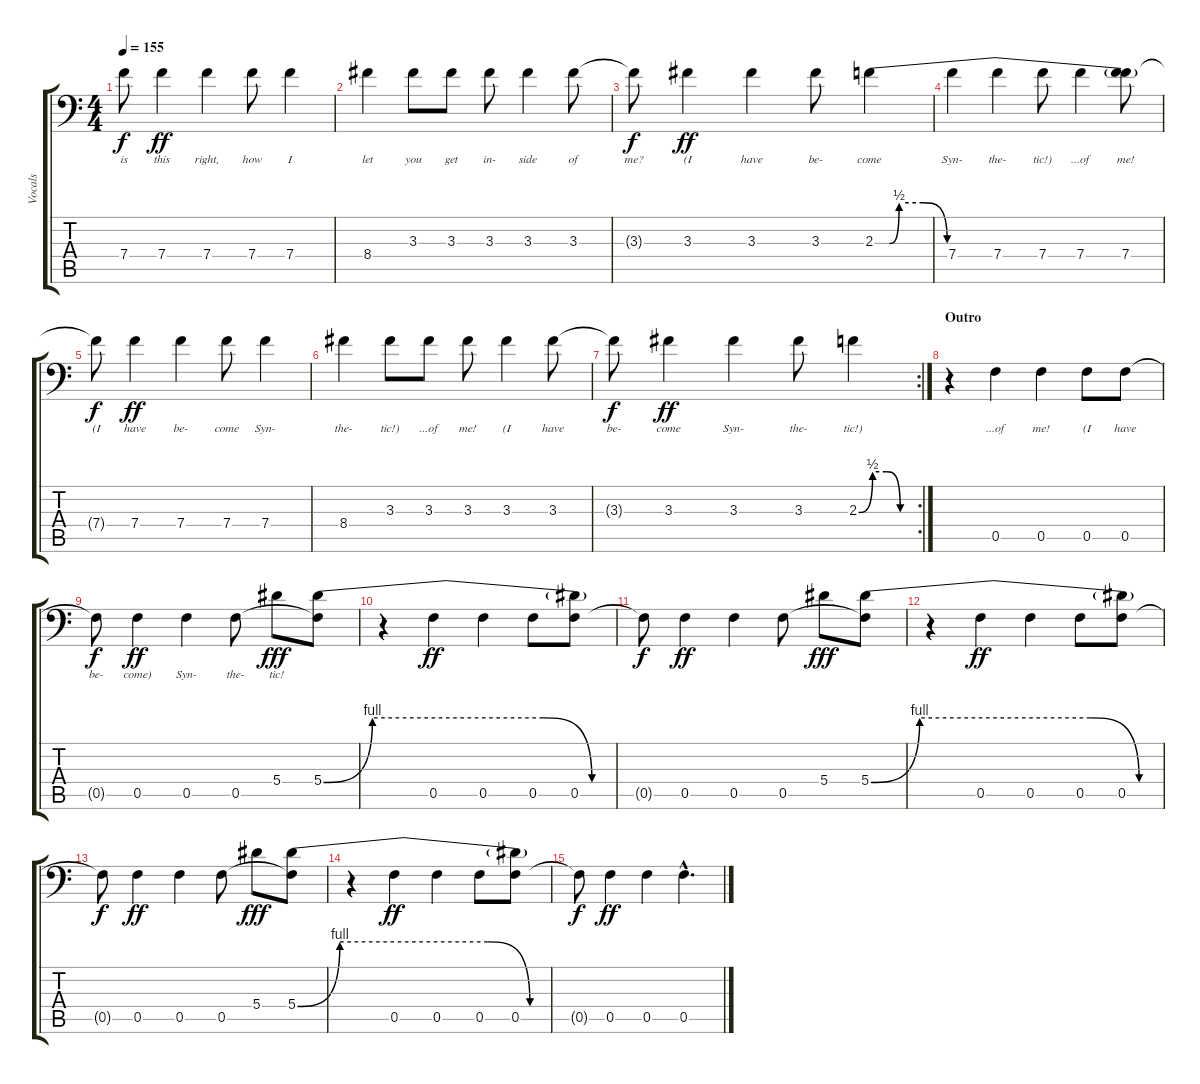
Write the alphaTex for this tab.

\track ("Vocals" "Vocals") {instrument acousticguitarnylon}
\staff {score tabs}
\tuning (C4 G3 Eb3 Bb2 F2 Bb1) {hide}
\ts (4 4)
\tempo 155
\clef f4
\ks c
7.4{t}.8{lyrics (0 "is") lyrics (1 "") lyrics (2 "") lyrics (3 "") lyrics (4 "") dy f} 7.4.4{lyrics (0 "this") lyrics (1 "") lyrics (2 "") lyrics (3 "") lyrics (4 "") dy ff} 7.4.4{lyrics (0 "right,") lyrics (1 "") lyrics (2 "") lyrics (3 "") lyrics (4 "")} 7.4.8{lyrics (0 "how") lyrics (1 "") lyrics (2 "") lyrics (3 "") lyrics (4 "")} 7.4.4{lyrics (0 "I") lyrics (1 "") lyrics (2 "") lyrics (3 "") lyrics (4 "")} |
8.4.4{lyrics (0 "let") lyrics (1 "") lyrics (2 "") lyrics (3 "") lyrics (4 "")} 3.3.8{lyrics (0 "you") lyrics (1 "") lyrics (2 "") lyrics (3 "") lyrics (4 "")} 3.3.8{lyrics (0 "get") lyrics (1 "") lyrics (2 "") lyrics (3 "") lyrics (4 "")} 3.3.8{lyrics (0 "in-") lyrics (1 "") lyrics (2 "") lyrics (3 "") lyrics (4 "")} 3.3.4{lyrics (0 "side") lyrics (1 "") lyrics (2 "") lyrics (3 "") lyrics (4 "")} 3.3.8{lyrics (0 "of") lyrics (1 "") lyrics (2 "") lyrics (3 "") lyrics (4 "")} |
3.3{t}.8{lyrics (0 "me?") lyrics (1 "") lyrics (2 "") lyrics (3 "") lyrics (4 "") dy f} 3.3.4{lyrics (0 "(I") lyrics (1 "") lyrics (2 "") lyrics (3 "") lyrics (4 "") dy ff} 3.3.4{lyrics (0 "have") lyrics (1 "") lyrics (2 "") lyrics (3 "") lyrics (4 "")} 3.3.8{lyrics (0 "be-") lyrics (1 "") lyrics (2 "") lyrics (3 "") lyrics (4 "")} 2.3{be (custom 0 0 3 0 5 2 10 2 15 0 60 0)}.4{lyrics (0 "come") lyrics (1 "") lyrics (2 "") lyrics (3 "") lyrics (4 "")} |
7.4.4{lyrics (0 "Syn-") lyrics (1 "") lyrics (2 "") lyrics (3 "") lyrics (4 "")} 7.4.4{lyrics (0 "the-") lyrics (1 "") lyrics (2 "") lyrics (3 "") lyrics (4 "")} 7.4.8{lyrics (0 "tic!)") lyrics (1 "") lyrics (2 "") lyrics (3 "") lyrics (4 "")} 7.4.4{lyrics (0 "...of") lyrics (1 "") lyrics (2 "") lyrics (3 "") lyrics (4 "")} (2.3{t} 7.4).8{lyrics (0 "me!") lyrics (1 "") lyrics (2 "") lyrics (3 "") lyrics (4 "")} |
7.4{t}.8{lyrics (0 "(I") lyrics (1 "") lyrics (2 "") lyrics (3 "") lyrics (4 "") dy f} 7.4.4{lyrics (0 "have") lyrics (1 "") lyrics (2 "") lyrics (3 "") lyrics (4 "") dy ff} 7.4.4{lyrics (0 "be-") lyrics (1 "") lyrics (2 "") lyrics (3 "") lyrics (4 "")} 7.4.8{lyrics (0 "come") lyrics (1 "") lyrics (2 "") lyrics (3 "") lyrics (4 "")} 7.4.4{lyrics (0 "Syn-") lyrics (1 "") lyrics (2 "") lyrics (3 "") lyrics (4 "")} |
8.4.4{lyrics (0 "the-") lyrics (1 "") lyrics (2 "") lyrics (3 "") lyrics (4 "")} 3.3.8{lyrics (0 "tic!)") lyrics (1 "") lyrics (2 "") lyrics (3 "") lyrics (4 "")} 3.3.8{lyrics (0 "...of") lyrics (1 "") lyrics (2 "") lyrics (3 "") lyrics (4 "")} 3.3.8{lyrics (0 "me!") lyrics (1 "") lyrics (2 "") lyrics (3 "") lyrics (4 "")} 3.3.4{lyrics (0 "(I") lyrics (1 "") lyrics (2 "") lyrics (3 "") lyrics (4 "")} 3.3.8{lyrics (0 "have") lyrics (1 "") lyrics (2 "") lyrics (3 "") lyrics (4 "")} |
\rc 2
3.3{t}.8{lyrics (0 "be-") lyrics (1 "") lyrics (2 "") lyrics (3 "") lyrics (4 "") dy f} 3.3.4{lyrics (0 "come") lyrics (1 "") lyrics (2 "") lyrics (3 "") lyrics (4 "") dy ff} 3.3.4{lyrics (0 "Syn-") lyrics (1 "") lyrics (2 "") lyrics (3 "") lyrics (4 "")} 3.3.8{lyrics (0 "the-") lyrics (1 "") lyrics (2 "") lyrics (3 "") lyrics (4 "")} 2.3{be (custom 0 0 15 2 30 2 45 0 60 0)}.4{lyrics (0 "tic!)") lyrics (1 "") lyrics (2 "") lyrics (3 "") lyrics (4 "")} |
\section ("" "Outro")
r.4 0.5.4{lyrics (0 "...of") lyrics (1 "") lyrics (2 "") lyrics (3 "") lyrics (4 "")} 0.5.4{lyrics (0 "me!") lyrics (1 "") lyrics (2 "") lyrics (3 "") lyrics (4 "")} 0.5.8{lyrics (0 "(I") lyrics (1 "") lyrics (2 "") lyrics (3 "") lyrics (4 "")} 0.5.8{lyrics (0 "have") lyrics (1 "") lyrics (2 "") lyrics (3 "") lyrics (4 "")} |
0.5{t}.8{lyrics (0 "be-") lyrics (1 "") lyrics (2 "") lyrics (3 "") lyrics (4 "") dy f} 0.5.4{lyrics (0 "come)") lyrics (1 "") lyrics (2 "") lyrics (3 "") lyrics (4 "") dy ff} 0.5.4{lyrics (0 "Syn-") lyrics (1 "") lyrics (2 "") lyrics (3 "") lyrics (4 "")} 0.5.8{lyrics (0 "the-") lyrics (1 "") lyrics (2 "") lyrics (3 "") lyrics (4 "")} 5.4.8{lyrics (0 "tic!") lyrics (1 "") lyrics (2 "") lyrics (3 "") lyrics (4 "") dy fff} (5.4{be (custom 0 0 10 4 45 4 55 0 60 0)} 0.5{t}).8 |
r.4 0.5.4{dy ff} 0.5.4 0.5.8 (5.4{t} 0.5).8 |
0.5{t}.8{dy f} 0.5.4{dy ff} 0.5.4 0.5.8 5.4.8{dy fff} (5.4{be (custom 0 0 10 4 45 4 55 0 60 0)} 0.5{t}).8 |
r.4 0.5.4{dy ff} 0.5.4 0.5.8 (5.4{t} 0.5).8 |
0.5{t}.8{dy f} 0.5.4{dy ff} 0.5.4 0.5.8 5.4.8{dy fff} (5.4{be (custom 0 0 10 4 45 4 55 0 60 0)} 0.5{t}).8 |
r.4 0.5.4{dy ff} 0.5.4 0.5.8 (5.4{t} 0.5).8 |
0.5{t}.8{dy f} 0.5.4{dy ff} 0.5.4 0.5{hac}.4{d}
